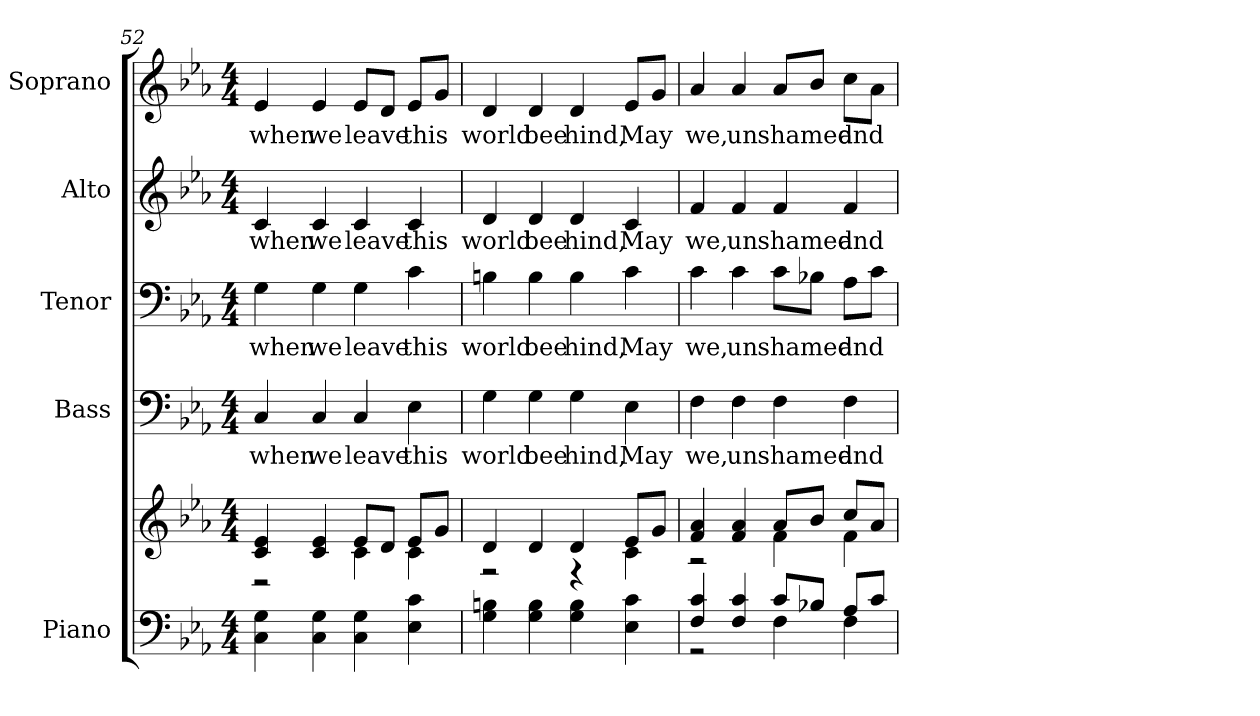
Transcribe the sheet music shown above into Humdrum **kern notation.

**kern	**kern	**kern	**text	**kern	**text	**kern	**text	**kern	**text
*part5	*part5	*part4	*part4	*part3	*part3	*part2	*part2	*part1	*part1
*staff6	*staff5	*staff4	*staff4	*staff3	*staff3	*staff2	*staff2	*staff1	*staff1
*I"Piano	*	*I"Bass	*	*I"Tenor	*	*I"Alto	*	*I"Soprano	*
*I'Pno.	*	*I'B.	*	*I'T.	*	*I'A.	*	*I'S.	*
*clefF4	*clefG2	*clefF4	*	*clefF4	*	*clefG2	*	*clefG2	*
*k[b-e-a-]	*k[b-e-a-]	*k[b-e-a-]	*	*k[b-e-a-]	*	*k[b-e-a-]	*	*k[b-e-a-]	*
*E-:	*E-:	*E-:	*	*E-:	*	*E-:	*	*E-:	*
*M4/4	*M4/4	*M4/4	*	*M4/4	*	*M4/4	*	*M4/4	*
=52	=52	=52	=52	=52	=52	=52	=52	=52	=52
*	*^	*	*	*	*	*	*	*	*
!	!	!	!	!LO:LY:b:color=#000000	!	!	!	!	!	!
!	!	!	!	!	!	!LO:LY:b:color=#000000	!	!	!	!
!	!	!	!	!	!	!	!	!LO:LY:b:color=#000000	!	!
!	!	!	!	!	!	!	!	!	!	!LO:LY:b:color=#000000
4Ci\ 4Gi	4ci/ 4e-i	2r	4Ci/	when	4Gi\	when	4ci/	when	4e-i/	when
!	!	!	!	!LO:LY:b:color=#000000	!	!	!	!	!	!
!	!	!	!	!	!	!LO:LY:b:color=#000000	!	!	!	!
!	!	!	!	!	!	!	!	!LO:LY:b:color=#000000	!	!
!	!	!	!	!	!	!	!	!	!	!LO:LY:b:color=#000000
4Ci\ 4Gi	4ci/ 4e-i	.	4Ci/	we	4Gi\	we	4ci/	we	4e-i/	we
!	!	!	!	!LO:LY:b:color=#000000	!	!	!	!	!	!
!	!	!	!	!	!	!LO:LY:b:color=#000000	!	!	!	!
!	!	!	!	!	!	!	!	!LO:LY:b:color=#000000	!	!
!	!	!	!	!	!	!	!	!	!	!LO:LY:b:color=#000000
4Ci\ 4Gi	8e-i/L	4ci\	4Ci/	leave	4Gi\	leave	4ci/	leave	8e-i/L	leave
.	8di/J	.	.	.	.	.	.	.	8di/J	.
!	!	!	!	!LO:LY:b:color=#000000	!	!	!	!	!	!
!	!	!	!	!	!	!LO:LY:b:color=#000000	!	!	!	!
!	!	!	!	!	!	!	!	!LO:LY:b:color=#000000	!	!
!	!	!	!	!	!	!	!	!	!	!LO:LY:b:color=#000000
4E-i\ 4ci	8e-i/L	4ci\	4E-i\	this	4ci\	this	4ci/	this	8e-i/L	this
.	8gi/J	.	.	.	.	.	.	.	8gi/J	.
!!LO:PB:g=z
=53	=53	=53	=53	=53	=53	=53	=53	=53	=53	=53
!	!	!	!	!LO:LY:b:color=#000000	!	!	!	!	!	!
!	!	!	!	!	!	!LO:LY:b:color=#000000	!	!	!	!
!	!	!	!	!	!	!	!	!LO:LY:b:color=#000000	!	!
!	!	!	!	!	!	!	!	!	!	!LO:LY:b:color=#000000
4Gi\ 4Bni	4di/	2r	4Gi\	world	4Bni\	world	4di/	world	4di/	world
!	!	!	!	!LO:LY:b:color=#000000	!	!	!	!	!	!
!	!	!	!	!	!	!LO:LY:b:color=#000000	!	!	!	!
!	!	!	!	!	!	!	!	!LO:LY:b:color=#000000	!	!
!	!	!	!	!	!	!	!	!	!	!LO:LY:b:color=#000000
4Gi\ 4Bi	4di/	.	4Gi\	bee	4Bi\	bee	4di/	bee	4di/	bee
!	!	!	!	!LO:LY:b:color=#000000	!	!	!	!	!	!
!	!	!	!	!	!	!LO:LY:b:color=#000000	!	!	!	!
!	!	!	!	!	!	!	!	!LO:LY:b:color=#000000	!	!
!	!	!	!	!	!	!	!	!	!	!LO:LY:b:color=#000000
4Gi\ 4Bi	4di/	4r	4Gi\	hind,	4Bi\	hind,	4di/	hind,	4di/	hind,
!	!	!	!	!LO:LY:b:color=#000000	!	!	!	!	!	!
!	!	!	!	!	!	!LO:LY:b:color=#000000	!	!	!	!
!	!	!	!	!	!	!	!	!LO:LY:b:color=#000000	!	!
!	!	!	!	!	!	!	!	!	!	!LO:LY:b:color=#000000
4E-i\ 4ci	8e-i/L	4ci\	4E-i\	May	4ci\	May	4ci/	May	8e-i/L	May
.	8gi/J	.	.	.	.	.	.	.	8gi/J	.
=54	=54	=54	=54	=54	=54	=54	=54	=54	=54	=54
*^	*	*	*	*	*	*	*	*	*	*
!	!	!	!	!	!LO:LY:b:color=#000000	!	!	!	!	!	!
!	!	!	!	!	!	!	!LO:LY:b:color=#000000	!	!	!	!
!	!	!	!	!	!	!	!	!	!LO:LY:b:color=#000000	!	!
!	!	!	!	!	!	!	!	!	!	!	!LO:LY:b:color=#000000
4Fi/ 4ci	2r	4fi/ 4a-i	2r	4Fi\	we,	4ci\	we,	4fi/	we,	4a-i/	we,
!	!	!	!	!	!LO:LY:b:color=#000000	!	!	!	!	!	!
!	!	!	!	!	!	!	!LO:LY:b:color=#000000	!	!	!	!
!	!	!	!	!	!	!	!	!	!LO:LY:b:color=#000000	!	!
!	!	!	!	!	!	!	!	!	!	!	!LO:LY:b:color=#000000
4Fi/ 4ci	.	4fi/ 4a-i	.	4Fi\	un	4ci\	un	4fi/	un	4a-i/	un
!	!	!	!	!	!LO:LY:b:color=#000000	!	!	!	!	!	!
!	!	!	!	!	!	!	!LO:LY:b:color=#000000	!	!	!	!
!	!	!	!	!	!	!	!	!	!LO:LY:b:color=#000000	!	!
!	!	!	!	!	!	!	!	!	!	!	!LO:LY:b:color=#000000
8ci/L	4Fi\	8a-i/L	4fi\	4Fi\	shamed	8ci\L	shamed	4fi/	shamed	8a-i/L	shamed
8B-Xi/J	.	8b-i/J	.	.	.	8B-Xi\J	.	.	.	8b-i/J	.
!	!	!	!	!	!LO:LY:b:color=#000000	!	!	!	!	!	!
!	!	!	!	!	!	!	!LO:LY:b:color=#000000	!	!	!	!
!	!	!	!	!	!	!	!	!	!LO:LY:b:color=#000000	!	!
!	!	!	!	!	!	!	!	!	!	!	!LO:LY:b:color=#000000
8A-i/L	4Fi\	8cci/L	4fi\	4Fi\	and	8A-i\L	and	4fi/	and	8cci\L	and
8ci/J	.	8a-i/J	.	.	.	8ci\J	.	.	.	8a-i\J	.
*v	*v	*	*	*	*	*	*	*	*	*	*
*	*v	*v	*	*	*	*	*	*	*	*
=	=	=	=	=	=	=	=	=	=
*-	*-	*-	*-	*-	*-	*-	*-	*-	*-
